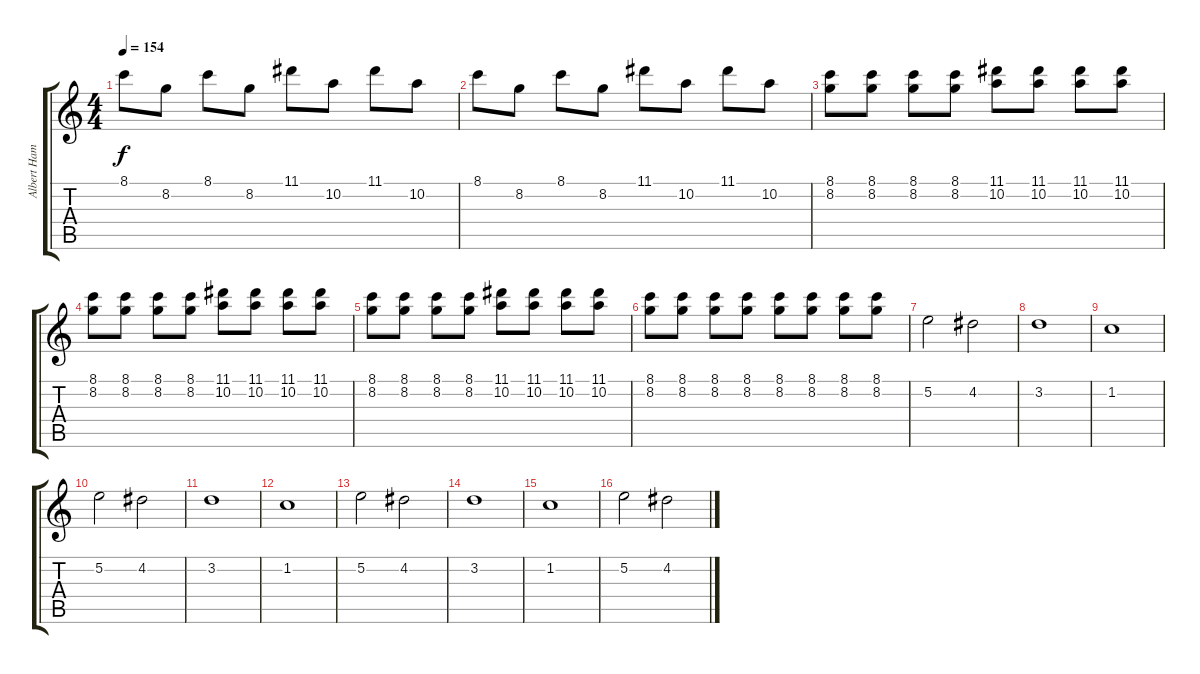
\track ("Albert Hammond Jr." "Albert Ham") {instrument overdrivenguitar}
\staff {score tabs}
\tuning (E4 B3 G3 D3 A2 E2) {hide}
\ts (4 4)
\tempo 154
\clef g2
\ks c
8.1.8{dy f} 8.2.8 8.1.8 8.2.8 11.1.8 10.2.8 11.1.8 10.2.8 |
8.1.8 8.2.8 8.1.8 8.2.8 11.1.8 10.2.8 11.1.8 10.2.8 |
(8.1 8.2).8 (8.1 8.2).8 (8.1 8.2).8 (8.1 8.2).8 (11.1 10.2).8 (11.1 10.2).8 (11.1 10.2).8 (11.1 10.2).8 |
(8.1 8.2).8 (8.1 8.2).8 (8.1 8.2).8 (8.1 8.2).8 (11.1 10.2).8 (11.1 10.2).8 (11.1 10.2).8 (11.1 10.2).8 |
(8.1 8.2).8 (8.1 8.2).8 (8.1 8.2).8 (8.1 8.2).8 (11.1 10.2).8 (11.1 10.2).8 (11.1 10.2).8 (11.1 10.2).8 |
(8.1 8.2).8 (8.1 8.2).8 (8.1 8.2).8 (8.1 8.2).8 (8.1 8.2).8 (8.1 8.2).8 (8.1 8.2).8 (8.1 8.2).8 |
5.2.2 4.2.2 |
3.2.1 |
1.2.1 |
5.2.2 4.2.2 |
3.2.1 |
1.2.1 |
5.2.2 4.2.2 |
3.2.1 |
1.2.1 |
5.2.2 4.2.2
